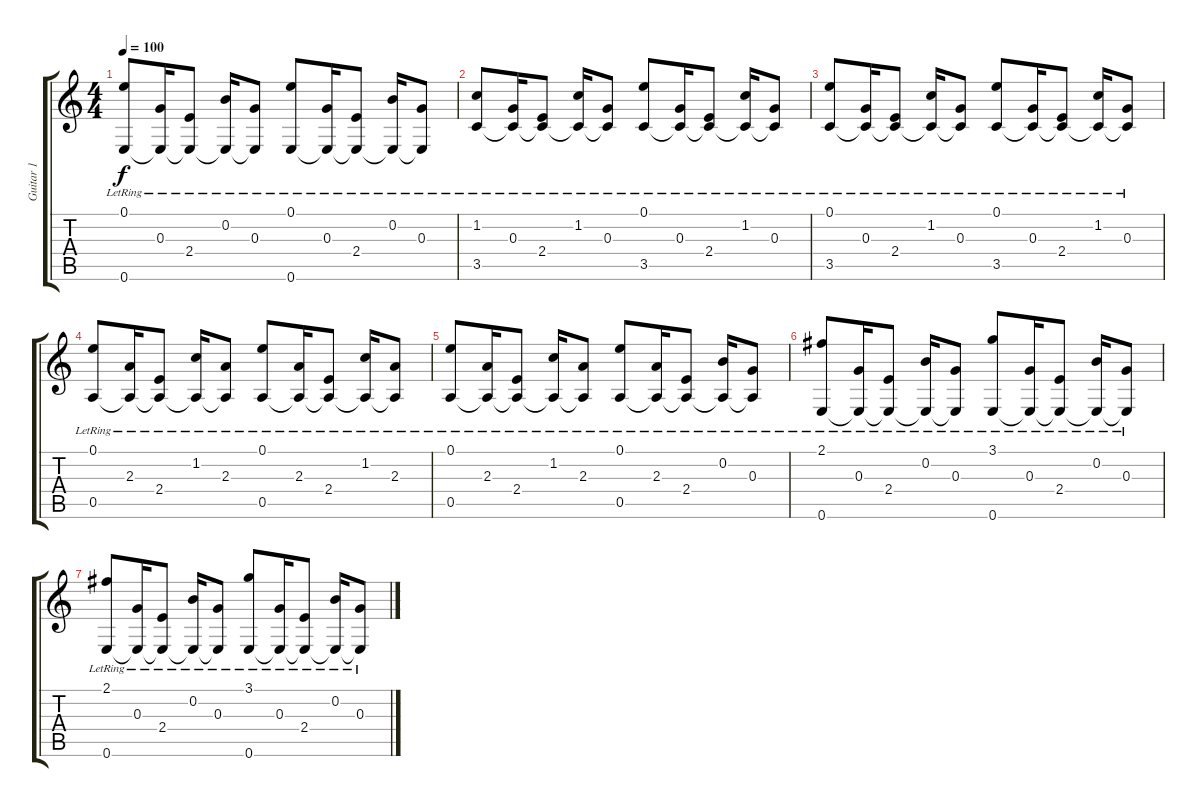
\track ("Guitar 1" "Guitar 1") {instrument acousticguitarsteel}
\staff {score tabs}
\tuning (E4 B3 G3 D3 A2 E2) {hide}
\ts (4 4)
\tempo 100
\clef g2
\ks c
(0.1{lr} 0.6{lr}).8{dy f} (0.3{lr} 0.6{t}).16 (2.4{lr} 0.6{t}).8 (0.2{lr} 0.6{t}).16 (0.3{lr} 0.6{t}).8 (0.1{lr} 0.6{lr}).8 (0.3{lr} 0.6{t}).16 (2.4{lr} 0.6{t}).8 (0.2{lr} 0.6{t}).16 (0.3{lr} 0.6{t}).8 |
(1.2{lr} 3.5{lr}).8 (0.3{lr} 3.5{t}).16 (2.4{lr} 3.5{t}).8 (1.2{lr} 3.5{t}).16 (0.3{lr} 3.5{t}).8 (0.1{lr} 3.5{lr}).8 (0.3{lr} 3.5{t}).16 (2.4{lr} 3.5{t}).8 (1.2{lr} 3.5{t}).16 (0.3{lr} 3.5{t}).8 |
(0.1 3.5{lr}).8 (0.3{lr} 3.5{t}).16 (2.4{lr} 3.5{t}).8 (1.2{lr} 3.5{t}).16 (0.3{lr} 3.5{t}).8 (0.1{lr} 3.5{lr}).8 (0.3{lr} 3.5{t}).16 (2.4{lr} 3.5{t}).8 (1.2{lr} 3.5{t}).16 (0.3{lr} 3.5{t}).8 |
(0.1{lr} 0.5{lr}).8 (2.3{lr} 0.5{t}).16 (2.4{lr} 0.5{t}).8 (1.2{lr} 0.5{t}).16 (2.3{lr} 0.5{t}).8 (0.1{lr} 0.5{lr}).8 (2.3{lr} 0.5{t}).16 (2.4{lr} 0.5{t}).8 (1.2{lr} 0.5{t}).16 (2.3{lr} 0.5{t}).8 |
(0.1{lr} 0.5{lr}).8 (2.3{lr} 0.5{t}).16 (2.4{lr} 0.5{t}).8 (1.2{lr} 0.5{t}).16 (2.3{lr} 0.5{t}).8 (0.1{lr} 0.5{lr}).8 (2.3{lr} 0.5{t}).16 (2.4{lr} 0.5{t}).8 (0.2{lr} 0.5{t}).16 (0.3{lr} 0.5{t}).8 |
(2.1{lr} 0.6{lr}).8 (0.3{lr} 0.6{t}).16 (2.4{lr} 0.6{t}).8 (0.2{lr} 0.6{t}).16 (0.3{lr} 0.6{t}).8 (3.1{lr} 0.6{lr}).8 (0.3{lr} 0.6{t}).16 (2.4{lr} 0.6{t}).8 (0.2{lr} 0.6{t}).16 (0.3{lr} 0.6{t}).8 |
(2.1{lr} 0.6{lr}).8 (0.3{lr} 0.6{t}).16 (2.4{lr} 0.6{t}).8 (0.2{lr} 0.6{t}).16 (0.3{lr} 0.6{t}).8 (3.1{lr} 0.6).8 (0.3{lr} 0.6{t}).16 (2.4{lr} 0.6{t}).8 (0.2{lr} 0.6{t}).16 (0.3{lr} 0.6{t}).8
